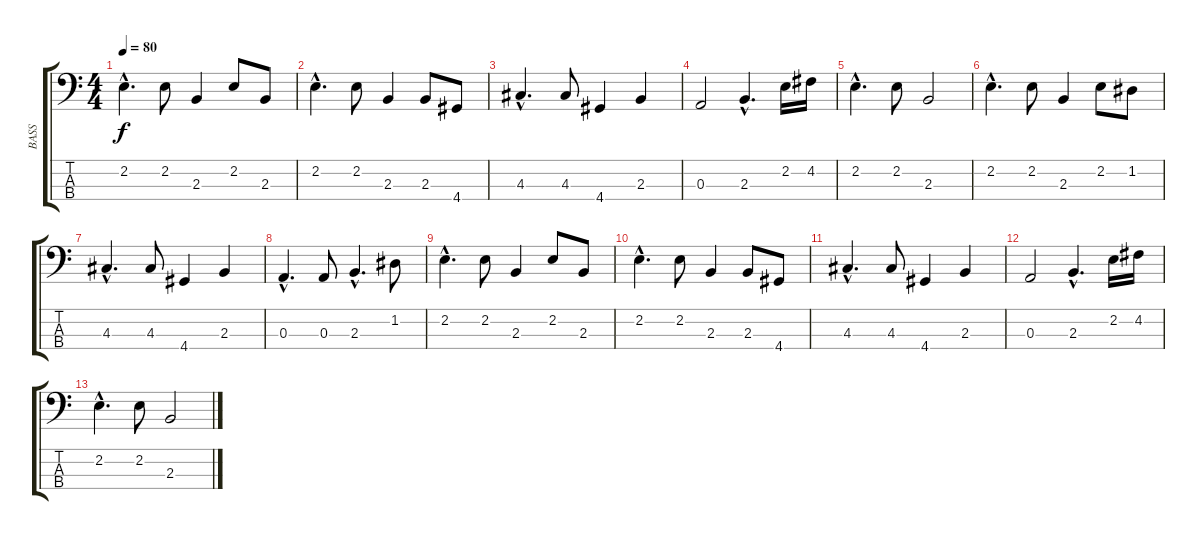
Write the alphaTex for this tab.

\track ("BASS " "BASS ") {instrument electricbassfinger}
\staff {score tabs}
\tuning (G2 D2 A1 E1) {hide}
\ts (4 4)
\tempo 80
\clef f4
\ks c
2.2{hac}.4{d dy f} 2.2.8 2.3.4 2.2.8 2.3.8 |
2.2{hac}.4{d} 2.2.8 2.3.4 2.3.8 4.4.8 |
4.3{hac}.4{d} 4.3.8 4.4.4 2.3.4 |
0.3.2 2.3{hac}.4{d} 2.2.16 4.2.16 |
2.2{hac}.4{d} 2.2.8 2.3.2 |
2.2{hac}.4{d} 2.2.8 2.3.4 2.2.8 1.2.8 |
4.3{hac}.4{d} 4.3.8 4.4.4 2.3.4 |
0.3{hac}.4{d} 0.3.8 2.3{hac}.4{d} 1.2.8 |
2.2{hac}.4{d} 2.2.8 2.3.4 2.2.8 2.3.8 |
2.2{hac}.4{d} 2.2.8 2.3.4 2.3.8 4.4.8 |
4.3{hac}.4{d} 4.3.8 4.4.4 2.3.4 |
0.3.2 2.3{hac}.4{d} 2.2.16 4.2.16 |
2.2{hac}.4{d} 2.2.8 2.3.2
